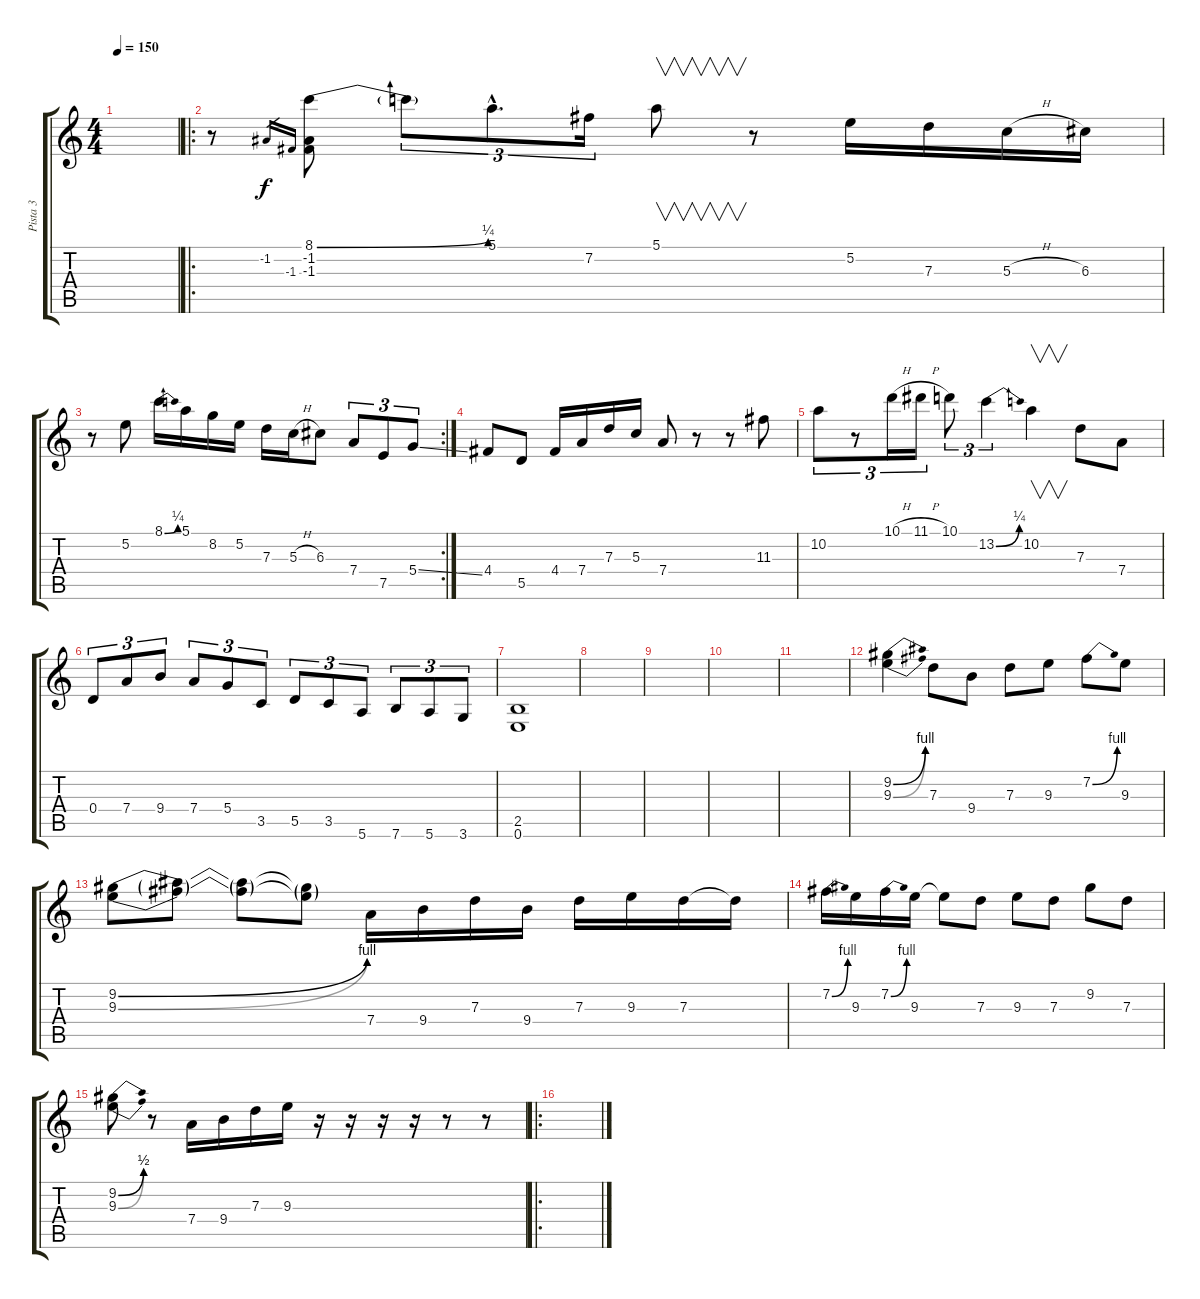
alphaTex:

\track ("Pista 3" "Pista 3") {instrument acousticguitarsteel}
\staff {score tabs}
\tuning (E4 B3 G3 D3 A2 E2) {hide}
\ts (4 4)
\tempo 150
\clef g2
\ks c
|
\ro
r.8 -1.2.16{gr} -1.3.16{gr} (8.1{be (bend 0 0 60 1)} -1.2 -1.3).8 8.1{t}.8{tu (3 2)} 5.1{hac}.8{d tu (3 2)} 7.2.16{tu (3 2)} 5.1.8{v} r.8 5.2.16 7.3.16 5.3{h}.16 6.3.16 |
\rc 2
r.8 5.2.8 8.1{be (bend 0 0 60 1)}.16 5.1.16 8.2.16 5.2.16 7.3.16 5.3{h}.16 6.3.8 7.4.8{tu (3 2)} 7.5.8{tu (3 2)} 5.4{ss}.8{tu (3 2)} |
4.4.8 5.5.8 4.4.16 7.4.16 7.3.16 5.3.16 7.4.8 r.8 r.8 11.3.8 |
10.2.8{tu (3 2)} r.8{tu (3 2)} 10.1{h}.16{tu (3 2)} 11.1{h}.16{tu (3 2)} 10.1.8{tu (3 2)} 13.2{be (bend 0 0 60 1)}.4{tu (3 2)} 10.2.4{v} 7.3.8 7.4.8 |
0.4.8{tu (3 2)} 7.4.8{tu (3 2)} 9.4.8{tu (3 2)} 7.4.8{tu (3 2)} 5.4.8{tu (3 2)} 3.5.8{tu (3 2)} 5.5.8{tu (3 2)} 3.5.8{tu (3 2)} 5.6.8{tu (3 2)} 7.6.8{tu (3 2)} 5.6.8{tu (3 2)} 3.6.8{tu (3 2)} |
(2.5 0.6).1 |
|
|
|
|
(9.2{be (bend 0 0 60 4)} 9.3{be (bend 0 0 60 4)}).4 7.3.8 9.4.8 7.3.8 9.3.8 7.2{be (bend 0 0 60 4)}.8 9.3.8 |
(9.2{be (bend 0 0 60 4)} 9.3{be (bend 0 0 60 4)}).8 (9.2{t} 9.3{t}).8 (9.2{t} 9.3{t}).8 (9.2{t} 9.3{t}).8 7.4.16 9.4.16 7.3.16 9.4.16 7.3.16 9.3.16 7.3.16 7.3{t}.16 |
7.2{be (bend 0 0 60 4)}.16 9.3.16 7.2{be (bend 0 0 60 4)}.16 9.3.16 9.3{t}.8 7.3.8 9.3.8 7.3.8 9.2.8 7.3.8 |
(9.2{be (bend 0 0 60 2)} 9.3{be (bend 0 0 60 2)}).8 r.8 7.4.16 9.4.16 7.3.16 9.3.16 r.16 r.16 r.16 r.16 r.8 r.8 |
\ro
